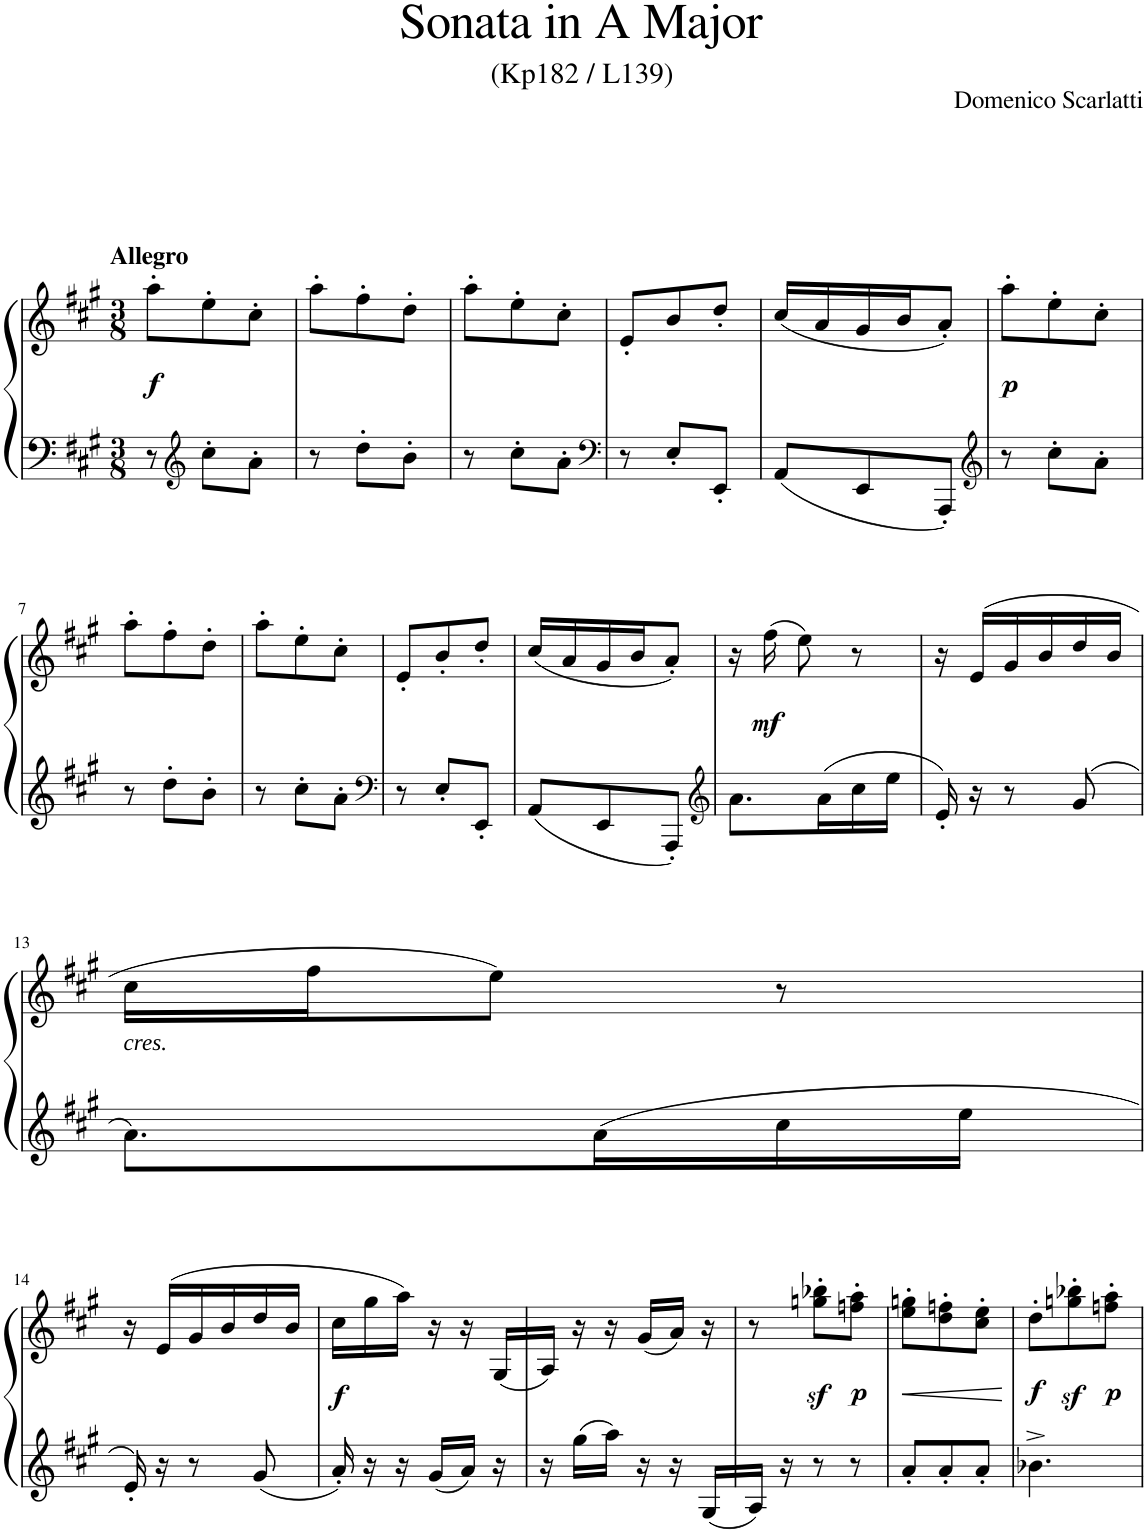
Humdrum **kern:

**kern	**kern	**dynam
*part1	*part1	*part1
*staff2	*staff1	*staff1/2
*I"Piano	*	*
*I'Pno	*	*
*clefF4	*clefG2	*
*k[f#c#g#]	*k[f#c#g#]	*
*M3/8	*M3/8	*
=1	=1	=1
!	!LO:TX:a:B:t=Allegro	!
!	!	!LO:DY:b
8r	8aa'\L	f
*clefG2	*	*
8cc#'\L	8ee'\	.
8a'\J	8cc#'\J	.
=2	=2	=2
8r	8aa'\L	.
8dd'\L	8ff#'\	.
8b'\J	8dd'\J	.
=3	=3	=3
8r	8aa'\L	.
8cc#'\L	8ee'\	.
8a'\J	8cc#'\J	.
=4	=4	=4
*clefF4	*	*
8r	8e'/L	.
8E'/L	8b/	.
8EE'/J	8dd'/J	.
=5	=5	=5
8AA/L	(16cc#/LL	.
.	16a/	.
8EE/	16g#/	.
.	16b/J	.
8AAA'/J	8a'/J)	.
=6	=6	=6
*clefG2	*	*
!	!	!LO:DY:b
8r	8aa'\L	p
8cc#'\L	8ee'\	.
8a'\J	8cc#'\J	.
!!LO:LB:g=z
=7	=7	=7
8r	8aa'\L	.
8dd'\L	8ff#'\	.
8b'\J	8dd'\J	.
=8	=8	=8
8r	8aa'\L	.
8cc#'\L	8ee'\	.
8a'\J	8cc#'\J	.
=9	=9	=9
*clefF4	*	*
8r	8e'/L	.
8E'/L	8b'/	.
8EE'/J	8dd'/J	.
=10	=10	=10
8AA/L	(16cc#/LL	.
.	16a/	.
8EE/	16g#/	.
.	16b/J	.
8AAA'/J	8a'/J)	.
=11	=11	=11
*clefG2	*	*
8.a\L	16r	.
!	!	!LO:DY:b
.	(16ff#\	mf
.	8ee\)	.
16a\L	.	.
16cc#\	8r	.
16ee\JJ	.	.
=12	=12	=12
16e'/	16r	.
16r	(16e/LL	.
8r	16g#/	.
.	16b/	.
8g#/	16dd/	.
.	16b/JJ	.
!!LO:LB:g=z
=13	=13	=13
!	!LO:TX:b:i:t=cres.	!
8.a\L	16cc#\LL	.
.	16ff#\J	.
.	8ee\J)	.
16a\L	.	.
16cc#\	8r	.
16ee\JJ	.	.
!!LO:LB:g=z
=14	=14	=14
16e'/	16r	.
16r	(16e/LL	.
8r	16g#/	.
.	16b/	.
8g#/	16dd/	.
.	16b/JJ	.
=15	=15	=15
!	!	!LO:DY:b
16a'/	16cc#\LL	f
16r	16gg#\	.
16r	16aa\JJ)	.
16g#/LL	16r	.
16a/JJ	16r	.
16r	(16G#/LL	.
=16	=16	=16
16r	16A/JJ)	.
16gg#\LL	16r	.
16aa\JJ	16r	.
16r	(16g#/LL	.
16r	16a/JJ)	.
16G#/LL	16r	.
=17	=17	=17
16A/JJ	8r	.
16r	.	.
8r	8ggn\z<' 8bb-X\z<'L	.
!	!	!LO:DY:b
8r	8ffn\' 8aa\'J	p
=18	=18	=18
!	!	!LO:HP:b
8a'/L	8ee\' 8ggn\'L	<
8a'/	8dd\' 8ffn\'	.
8a'/J	8cc#\' 8ee\'J	.
.	.	[
=19	=19	=19
!	!	!LO:DY:b
4.b-X^\	8dd'\L	f
.	8ggn\z<' 8bb-X\z<'	.
!	!	!LO:DY:b
.	8ffn\' 8aa\'J	p
=	=	=
*-	*-	*-
